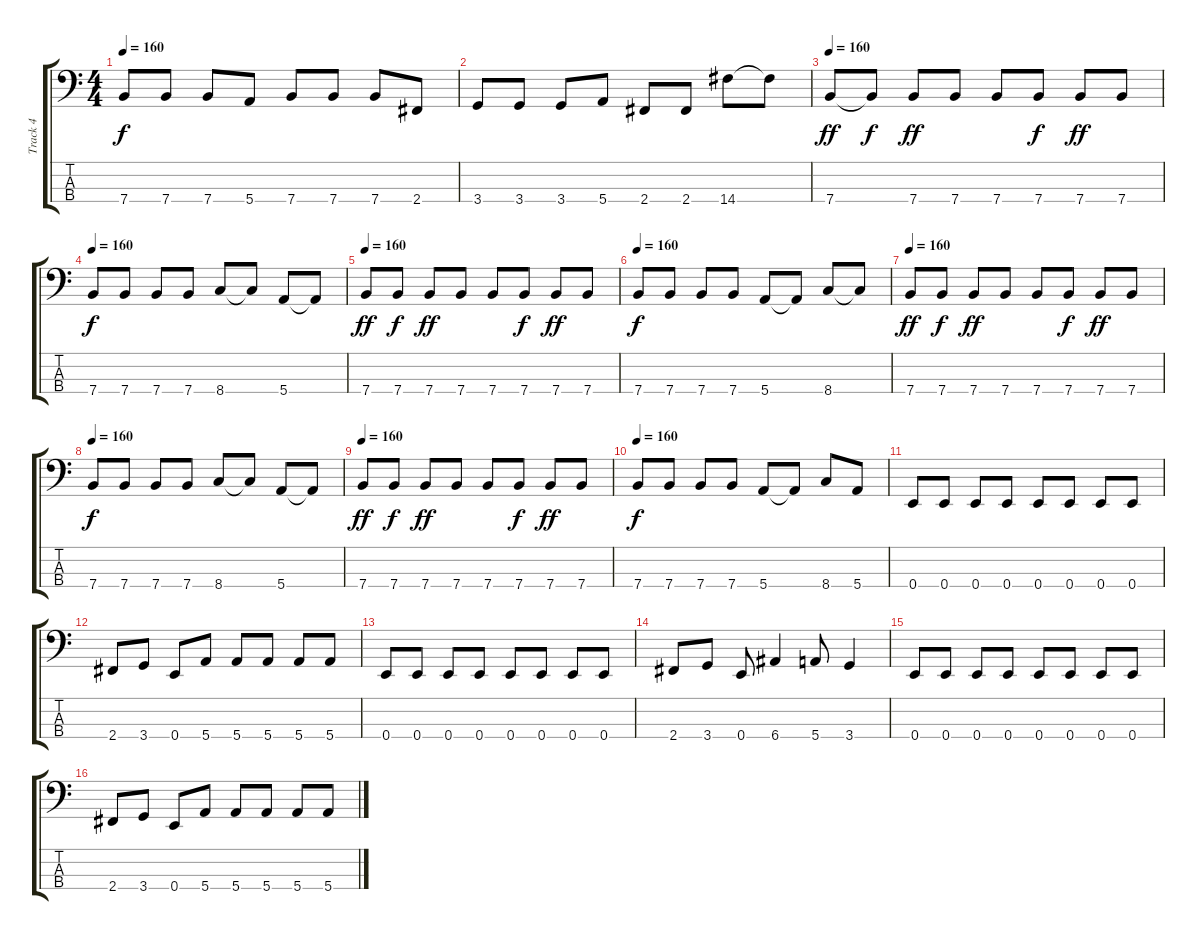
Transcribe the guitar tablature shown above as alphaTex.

\track ("Track 4" "Track 4") {instrument electricbassfinger}
\staff {score tabs}
\tuning (G2 D2 A1 E1) {hide}
\ts (4 4)
\tempo 160
\clef f4
\ks c
7.4.8{dy f} 7.4.8 7.4.8 5.4.8 7.4.8 7.4.8 7.4.8 2.4.8 |
3.4.8 3.4.8 3.4.8 5.4.8 2.4.8 2.4.8 14.4.8 14.4{t}.8 |
\tempo 160
7.4.8{dy ff} 7.4{t}.8{dy f} 7.4.8{dy ff} 7.4.8 7.4.8 7.4.8{dy f} 7.4.8{dy ff} 7.4.8 |
\tempo 160
7.4.8{dy f} 7.4.8 7.4.8 7.4.8 8.4.8 8.4{t}.8 5.4.8 5.4{t}.8 |
\tempo 160
7.4.8{dy ff} 7.4.8{dy f} 7.4.8{dy ff} 7.4.8 7.4.8 7.4.8{dy f} 7.4.8{dy ff} 7.4.8 |
\tempo 160
7.4.8{dy f} 7.4.8 7.4.8 7.4.8 5.4.8 5.4{t}.8 8.4.8 8.4{t}.8 |
\tempo 160
7.4.8{dy ff} 7.4.8{dy f} 7.4.8{dy ff} 7.4.8 7.4.8 7.4.8{dy f} 7.4.8{dy ff} 7.4.8 |
\tempo 160
7.4.8{dy f} 7.4.8 7.4.8 7.4.8 8.4.8 8.4{t}.8 5.4.8 5.4{t}.8 |
\tempo 160
7.4.8{dy ff} 7.4.8{dy f} 7.4.8{dy ff} 7.4.8 7.4.8 7.4.8{dy f} 7.4.8{dy ff} 7.4.8 |
\tempo 160
7.4.8{dy f} 7.4.8 7.4.8 7.4.8 5.4.8 5.4{t}.8 8.4.8 5.4.8 |
0.4.8 0.4.8 0.4.8 0.4.8 0.4.8 0.4.8 0.4.8 0.4.8 |
2.4.8 3.4.8 0.4.8 5.4.8 5.4.8 5.4.8 5.4.8 5.4.8 |
0.4.8 0.4.8 0.4.8 0.4.8 0.4.8 0.4.8 0.4.8 0.4.8 |
2.4.8 3.4.8 0.4.8 6.4.4 5.4.8 3.4.4 |
0.4.8 0.4.8 0.4.8 0.4.8 0.4.8 0.4.8 0.4.8 0.4.8 |
2.4.8 3.4.8 0.4.8 5.4.8 5.4.8 5.4.8 5.4.8 5.4.8
